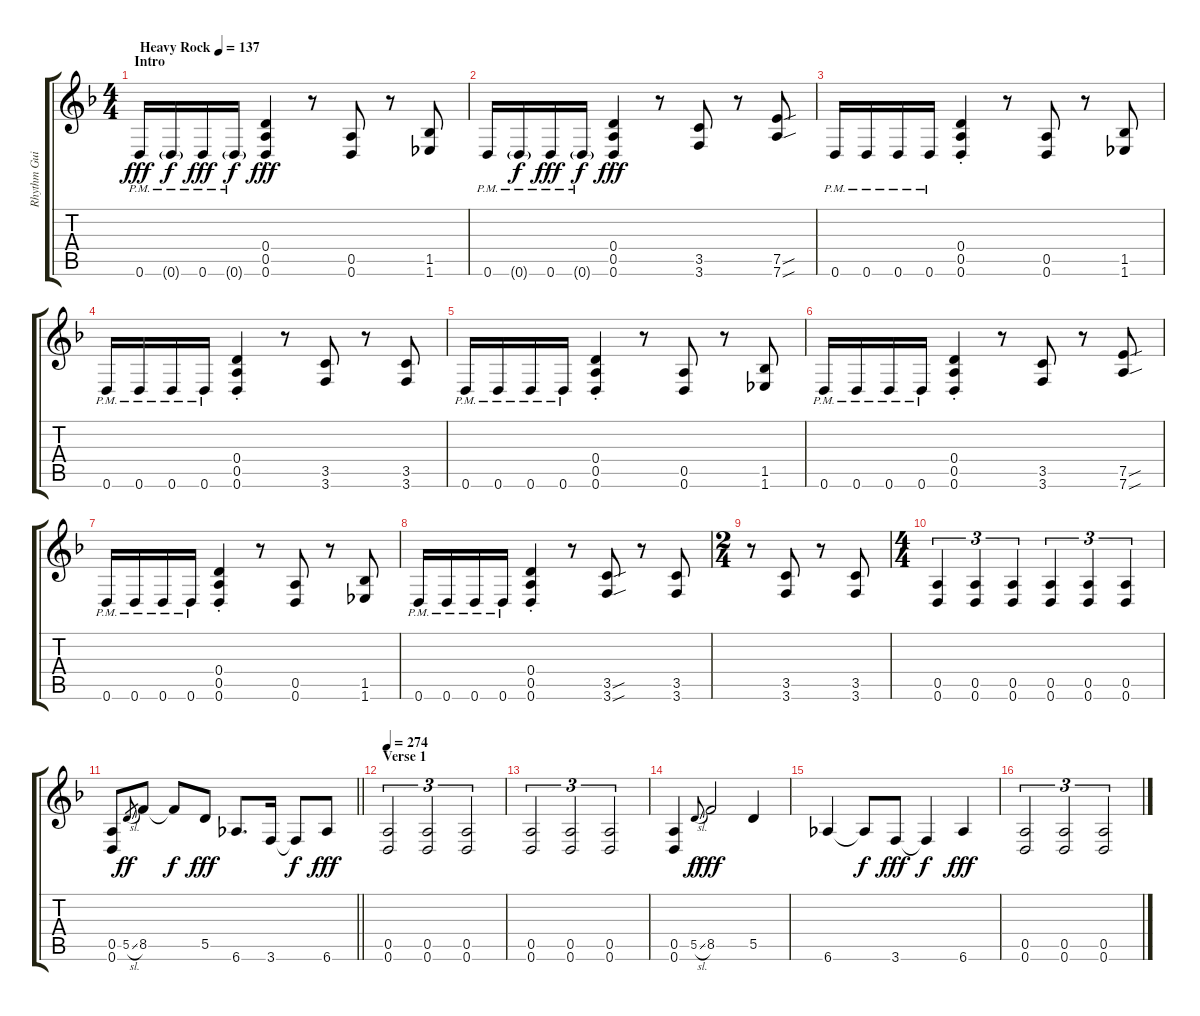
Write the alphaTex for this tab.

\track ("Rhythm Guitar - right" "Rhythm Gui") {instrument distortionguitar}
\staff {score tabs}
\tuning (E4 B3 G3 D3 A2 D2) {hide}
\ts (4 4)
\section ("" "Intro")
\tempo (137 "Heavy Rock")
\clef g2
\ks dminor
0.6{pm}.16{dy fff volume 12 instrument distortionguitar} 0.6{g pm}.16{dy f} 0.6{pm}.16{dy fff} 0.6{g pm}.16{dy f} (0.4{st} 0.5{st} 0.6{st}).4{dy fff volume 9} r.8 (0.5 0.6).8 r.8 (1.5 1.6).8 |
0.6{pm}.16{volume 12} 0.6{g pm}.16{dy f} 0.6{pm}.16{dy fff} 0.6{g pm}.16{dy f} (0.4{st} 0.5{st} 0.6{st}).4{dy fff volume 9} r.8 (3.5 3.6).8 r.8 (7.5{sou} 7.6{sou}).8 |
0.6{pm}.16 0.6{pm}.16 0.6{pm}.16 0.6{pm}.16 (0.4{st} 0.5{st} 0.6{st}).4 r.8 (0.5 0.6).8 r.8 (1.5 1.6).8 |
0.6{pm}.16 0.6{pm}.16 0.6{pm}.16 0.6{pm}.16 (0.4{st} 0.5{st} 0.6{st}).4 r.8 (3.5 3.6).8 r.8 (3.5 3.6).8 |
0.6{pm}.16 0.6{pm}.16 0.6{pm}.16 0.6{pm}.16 (0.4{st} 0.5{st} 0.6{st}).4 r.8 (0.5 0.6).8 r.8 (1.5 1.6).8 |
0.6{pm}.16 0.6{pm}.16 0.6{pm}.16 0.6{pm}.16 (0.4{st} 0.5{st} 0.6{st}).4 r.8 (3.5 3.6).8 r.8 (7.5{sou} 7.6{sou}).8 |
0.6{pm}.16 0.6{pm}.16 0.6{pm}.16 0.6{pm}.16 (0.4{st} 0.5{st} 0.6{st}).4 r.8 (0.5 0.6).8 r.8 (1.5 1.6).8 |
0.6{pm}.16 0.6{pm}.16 0.6{pm}.16 0.6{pm}.16 (0.4{st} 0.5{st} 0.6{st}).4 r.8 (3.5{sou} 3.6{sou}).8 r.8 (3.5 3.6).8 |
\ts (2 4)
r.8 (3.5 3.6).8 r.8 (3.5 3.6).8 |
\ts (4 4)
(0.5 0.6).4{tu (3 2)} (0.5 0.6).4{tu (3 2)} (0.5 0.6).4{tu (3 2)} (0.5 0.6).4{tu (3 2)} (0.5 0.6).4{tu (3 2)} (0.5 0.6).4{tu (3 2)} |
\barLineRight lightlight
(0.5 0.6).8 5.5{sl}.8{gr dy ff} 8.5.8 8.5{t}.8{dy f} 5.5.8{dy fff} 6.6.8{d} 3.6.16 3.6{t}.8{dy f} 6.6.8{dy fff} |
\section ("" "Verse 1")
\tempo 274
(0.5 0.6).2{tu (3 2)} (0.5 0.6).2{tu (3 2)} (0.5 0.6).2{tu (3 2)} |
(0.5 0.6).2{tu (3 2)} (0.5 0.6).2{tu (3 2)} (0.5 0.6).2{tu (3 2)} |
(0.5 0.6).4 5.5{sl}.8{gr onbeat dy f} 8.5.2{dy fff} 5.5.4 |
6.6.4 6.6{t}.8{dy f} 3.6.8{dy fff} 3.6{t}.4{dy f} 6.6.4{dy fff} |
(0.5 0.6).2{tu (3 2)} (0.5 0.6).2{tu (3 2)} (0.5 0.6).2{tu (3 2)}
